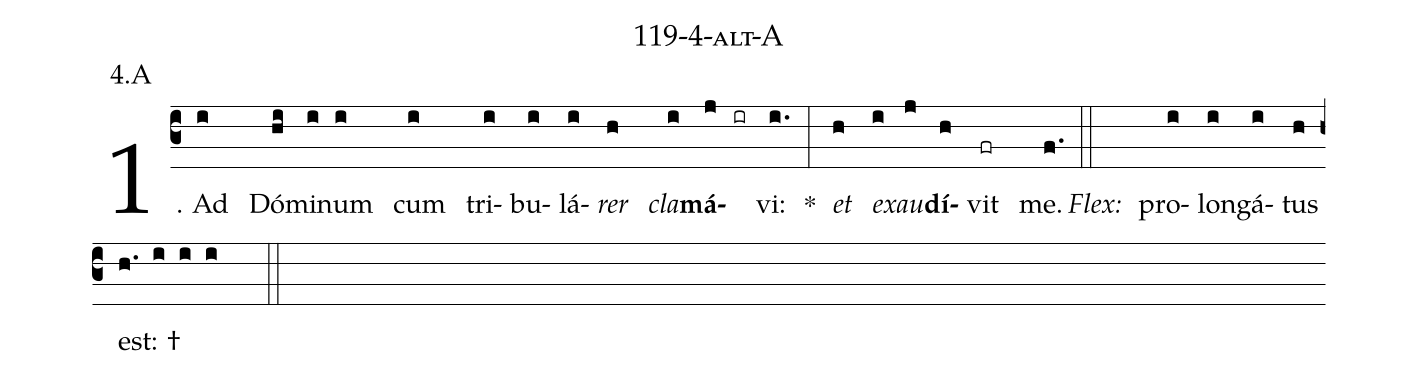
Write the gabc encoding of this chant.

name: 119-4-alt-A;
annotation: 4.A;
%%
(c3)1. Ad(i) Dó(hi)mi(i)num(i) cum(i) tri(i)bu(i)lá(i)<i>rer</i>(h) <i>cla</i>(i)<b>má</b>(j ir)vi:(i.) *(:) <i>et</i>(h) <i>ex</i>(i)<i>au</i>(j)<b>dí</b>(h)vit(fr) me.(f.) (::)
<i>Flex:</i>()  pro(i)lon(i)gá(i)tus(h) est: †(h. i i i  ::)
